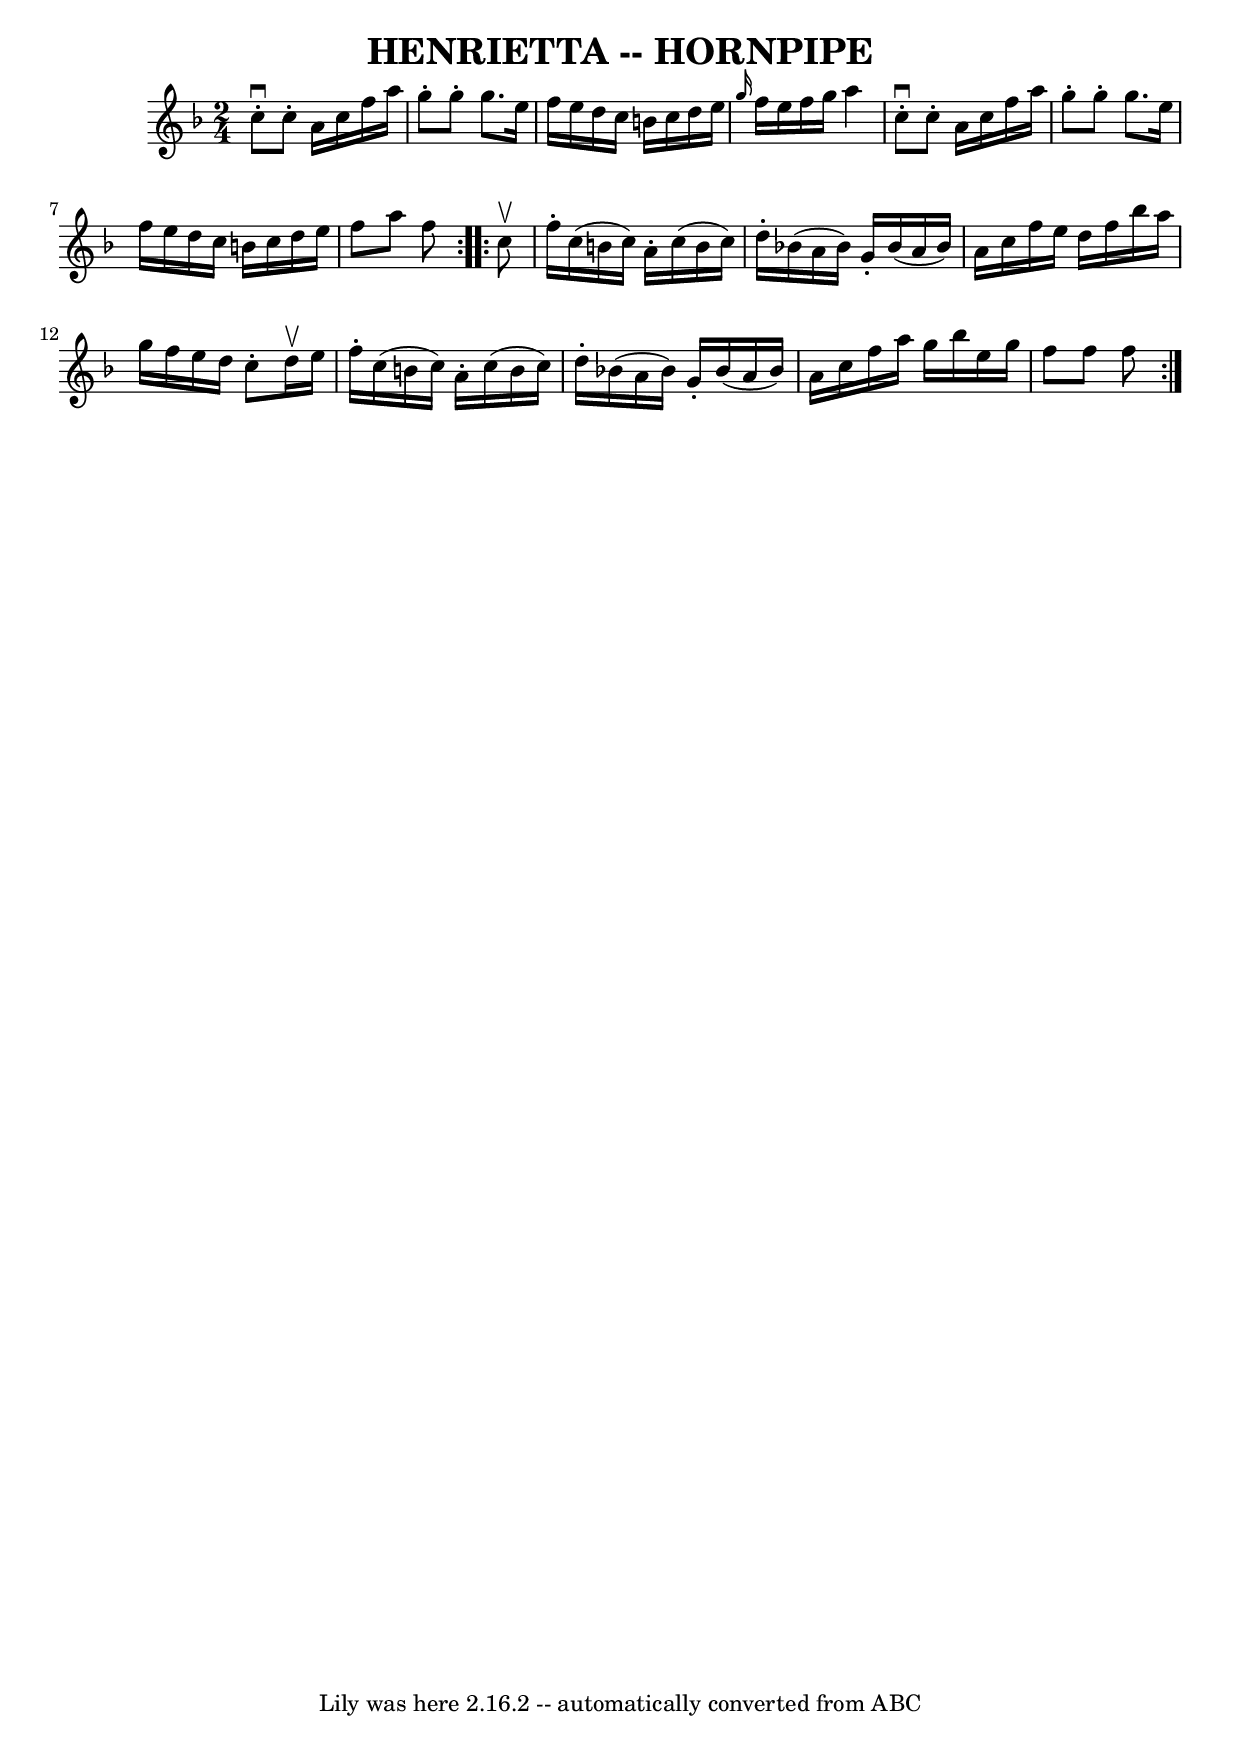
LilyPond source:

\version "2.7.40"
\include "Mammoth.ily"
\header {
	%% book = "Ryan's Mammoth Collection of Fiddle Tunes"
	crossRefNumber = "1"
	footnotes = ""
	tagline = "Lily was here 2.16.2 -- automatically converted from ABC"
	title = "HENRIETTA -- HORNPIPE"
}
voicedefault =  {
\set Score.defaultBarType = "empty"

\repeat volta 2 {
\time 2/4 \key f \major c''8^\downbow-. c''8 -. a'16 c''16 f''16   
 a''16    |
 g''8 -. g''8 -. g''8. e''16    |
 f''16    
e''16 d''16 c''16 b'16 c''16 d''16 e''16    |
 
\grace { g''16  } f''16 e''16 f''16 g''16 a''4    |
     
c''8^\downbow-. c''8 -. a'16 c''16 f''16 a''16    |
 g''8 
-. g''8 -. g''8. e''16    |
 f''16 e''16 d''16 c''16    
b'16 c''16 d''16 e''16    |
 f''8 a''8 f''8    }     
\repeat volta 2 { c''8^\upbow       |
 f''16 -. c''16 (b'16    
c''16) a'16 -. c''16 (b'16 c''16)   |
 d''16 -.   
bes'!16 (a'16 bes'16) g'16 -. bes'16 (a'16 bes'16)   
|
 a'16 c''16 f''16 e''16 d''16 f''16 bes''16    
a''16    |
 g''16 f''16 e''16 d''16 c''8 -. d''16^\upbow 
 e''16    |
     |
 f''16 -. c''16 (b'16 c''16)   
a'16 -. c''16 (b'16 c''16)   |
 d''16 -. bes'!16 (a'16  
 bes'16) g'16 -. bes'16 (a'16 bes'16)   |
 a'16    
c''16 f''16 a''16 g''16 bes''16 e''16 g''16    |
   
f''8 f''8 f''8    }   
}

\score{
    <<

	\context Staff="default"
	{
	    \voicedefault 
	}

    >>
	\layout {
	}
	\midi {}
}
